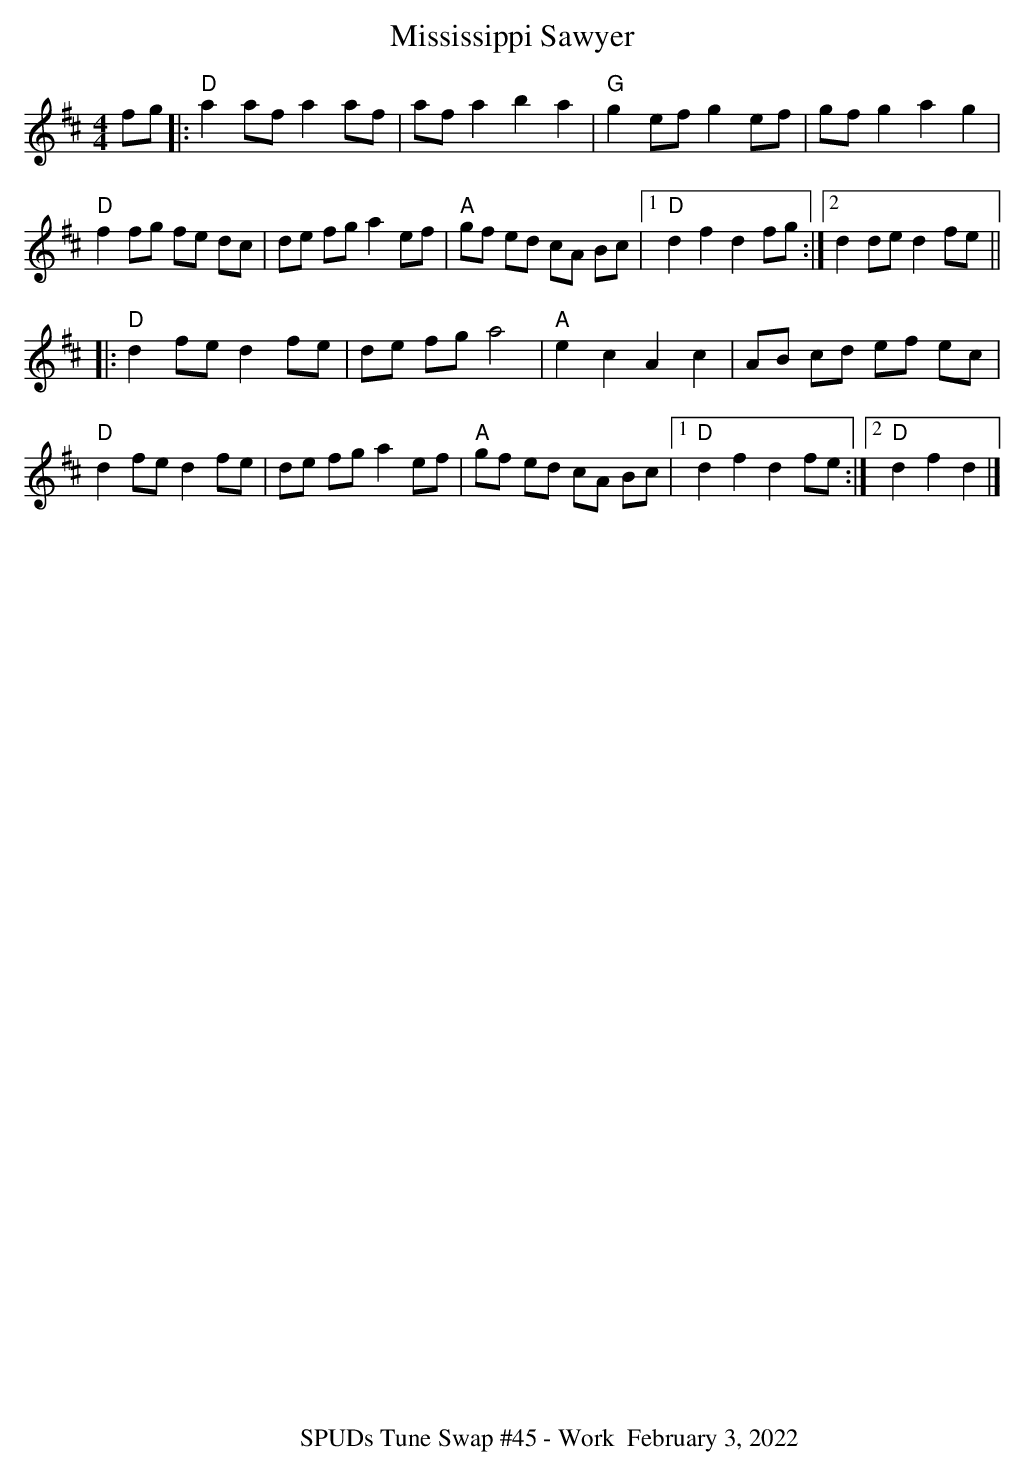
X:1
T:Mississippi Sawyer
M:4/4
L:1/8
K:D
fg|:"D" a2 af a2 af|af a2 b2 a2|"G" g2 ef g2 ef|gf g2 a2 g2|
"D" f2 fg fe dc|de fg a2 ef|"A" gf ed cA Bc|1 "D" d2 f2 d2 fg:|2 d2 de d2 fe||
|:"D" d2 fe d2 fe|de fg a4|"A" e2 c2 A2 c2|AB cd ef ec|
"D" d2 fe d2 fe|de fg a2 ef|"A" gf ed cA Bc|1 "D" d2 f2 d2 fe:|2 "D" d2 f2 d2|]
